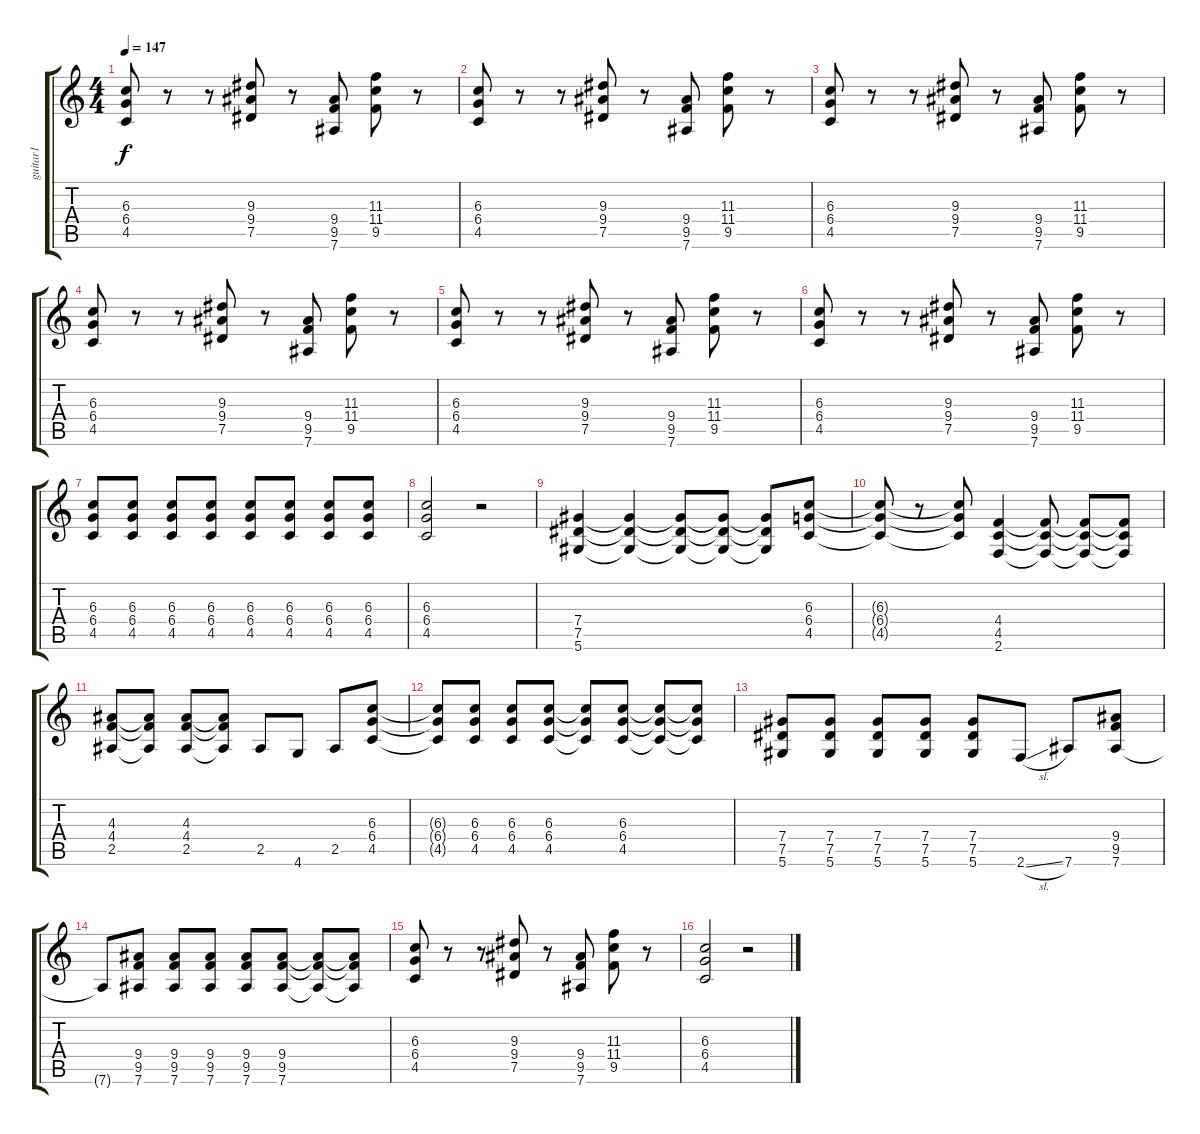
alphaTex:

\track ("guitar1" "guitar1") {instrument overdrivenguitar}
\staff {score tabs}
\tuning (Eb4 Bb3 Gb3 Db3 Ab2 Eb2) {hide}
\ts (4 4)
\tempo 147
\clef g2
\ks c
(6.3 6.4 4.5).8{dy f} r.8 r.8 (9.3 9.4 7.5).8 r.8 (9.4 9.5 7.6).8 (11.3 11.4 9.5).8 r.8 |
(6.3 6.4 4.5).8 r.8 r.8 (9.3 9.4 7.5).8 r.8 (9.4 9.5 7.6).8 (11.3 11.4 9.5).8 r.8 |
(6.3 6.4 4.5).8 r.8 r.8 (9.3 9.4 7.5).8 r.8 (9.4 9.5 7.6).8 (11.3 11.4 9.5).8 r.8 |
(6.3 6.4 4.5).8 r.8 r.8 (9.3 9.4 7.5).8 r.8 (9.4 9.5 7.6).8 (11.3 11.4 9.5).8 r.8 |
(6.3 6.4 4.5).8 r.8 r.8 (9.3 9.4 7.5).8 r.8 (9.4 9.5 7.6).8 (11.3 11.4 9.5).8 r.8 |
(6.3 6.4 4.5).8 r.8 r.8 (9.3 9.4 7.5).8 r.8 (9.4 9.5 7.6).8 (11.3 11.4 9.5).8 r.8 |
(6.3 6.4 4.5).8 (6.3 6.4 4.5).8 (6.3 6.4 4.5).8 (6.3 6.4 4.5).8 (6.3 6.4 4.5).8 (6.3 6.4 4.5).8 (6.3 6.4 4.5).8 (6.3 6.4 4.5).8 |
(6.3 6.4 4.5).2 r.2 |
(7.4 7.5 5.6).4 (7.4{t} 7.5{t} 5.6{t}).4 (7.4{t} 7.5{t} 5.6{t}).8 (7.4{t} 7.5{t} 5.6{t}).8 (7.4{t} 7.5{t} 5.6{t}).8 (6.3 6.4 4.5).8 |
(6.3{t} 6.4{t} 4.5{t}).8 r.8 (6.3{t} 6.4{t} 4.5{t}).8 (4.4 4.5 2.6).4 (4.4{t} 4.5{t} 2.6{t}).8 (4.4{t} 4.5{t} 2.6{t}).8 (4.4{t} 4.5{t} 2.6{t}).8 |
(4.3 4.4 2.5).8 (4.3{t} 4.4{t} 2.5{t}).8 (4.3 4.4 2.5).8 (4.3{t} 4.4{t} 2.5{t}).8 2.5.8 4.6.8 2.5.8 (6.3 6.4 4.5).8 |
(6.3{t} 6.4{t} 4.5{t}).8 (6.3 6.4 4.5).8 (6.3 6.4 4.5).8 (6.3 6.4 4.5).8 (6.3{t} 6.4{t} 4.5{t}).8 (6.3 6.4 4.5).8 (6.3{t} 6.4{t} 4.5{t}).8 (6.3{t} 6.4{t} 4.5{t}).8 |
(7.4 7.5 5.6).8 (7.4 7.5 5.6).8 (7.4 7.5 5.6).8 (7.4 7.5 5.6).8 (7.4 7.5 5.6).8 2.6{sl}.8 7.6.8 (9.4 9.5 7.6).8 |
7.6{t}.8 (9.4 9.5 7.6).8 (9.4 9.5 7.6).8 (9.4 9.5 7.6).8 (9.4 9.5 7.6).8 (9.4 9.5 7.6).8 (9.4{t} 9.5{t} 7.6{t}).8 (9.4{t} 9.5{t} 7.6{t}).8 |
(6.3 6.4 4.5).8 r.8 r.8 (9.3 9.4 7.5).8 r.8 (9.4 9.5 7.6).8 (11.3 11.4 9.5).8 r.8 |
(6.3 6.4 4.5).2 r.2
